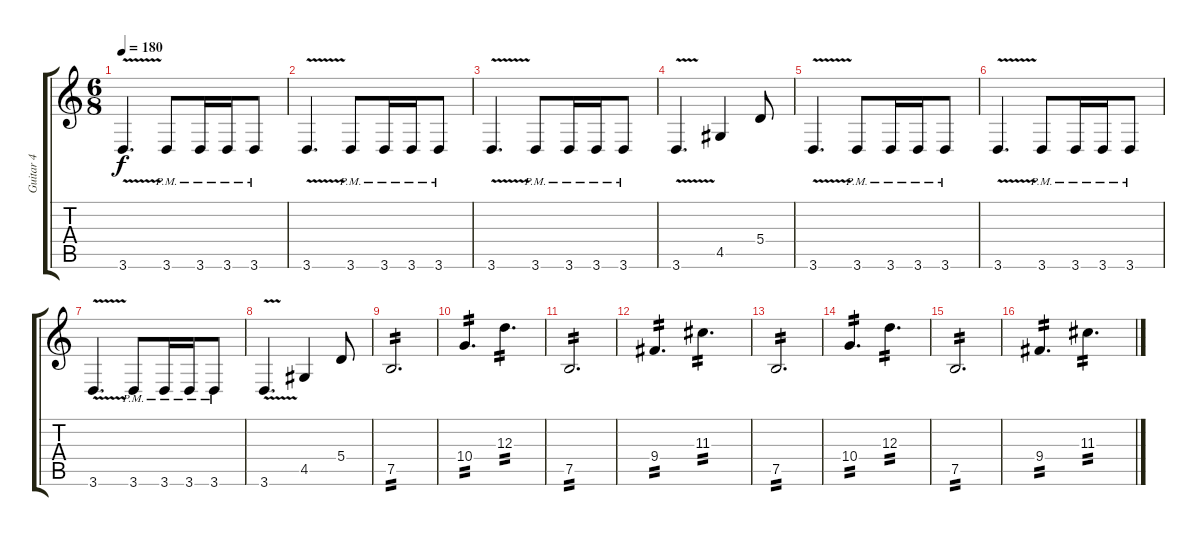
\track ("Guitar 4" "Guitar 4") {instrument distortionguitar}
\staff {score tabs}
\tuning (B3 Gb3 D3 A2 E2 B1) {hide}
\ts (6 8)
\tempo 180
\clef g2
\ks c
3.6{v}.4{d dy f} 3.6{pm}.8 3.6{pm}.16 3.6{pm}.16 3.6{pm}.8 |
3.6{v}.4{d} 3.6{pm}.8 3.6{pm}.16 3.6{pm}.16 3.6{pm}.8 |
3.6{v}.4{d} 3.6{pm}.8 3.6{pm}.16 3.6{pm}.16 3.6{pm}.8 |
3.6{v}.4{d} 4.5.4 5.4.8 |
3.6{v}.4{d} 3.6{pm}.8 3.6{pm}.16 3.6{pm}.16 3.6{pm}.8 |
3.6{v}.4{d} 3.6{pm}.8 3.6{pm}.16 3.6{pm}.16 3.6{pm}.8 |
3.6{v}.4{d} 3.6{pm}.8 3.6{pm}.16 3.6{pm}.16 3.6{pm}.8 |
3.6{v}.4{d} 4.5.4 5.4.8 |
7.5.2{d tp 2} |
10.4.4{d tp 2} 12.3.4{d tp 2} |
7.5.2{d tp 2} |
9.4.4{d tp 2} 11.3.4{d tp 2} |
7.5.2{d tp 2} |
10.4.4{d tp 2} 12.3.4{d tp 2} |
7.5.2{d tp 2} |
9.4.4{d tp 2} 11.3.4{d tp 2}
